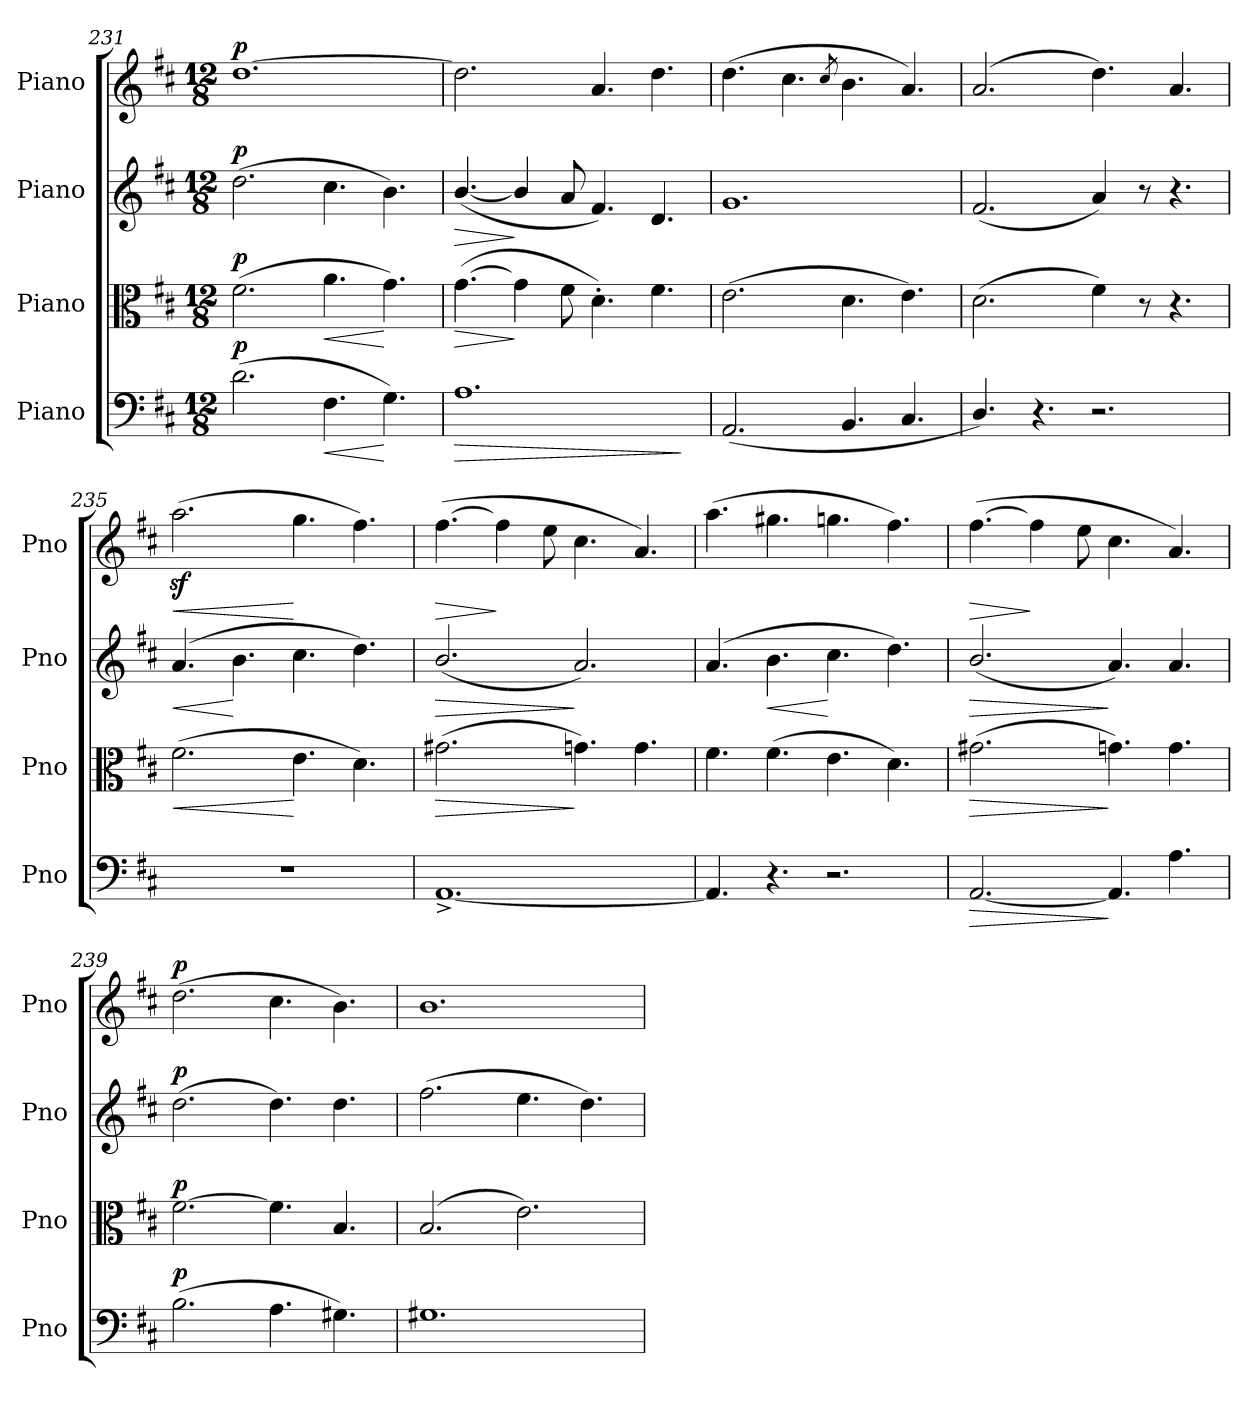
**kern	**dynam	**kern	**dynam	**kern	**dynam	**kern	**dynam
*part4	*part4	*part3	*part3	*part2	*part2	*part1	*part1
*staff4	*staff4	*staff3	*staff3	*staff2	*staff2	*staff1	*staff1
*I"Piano	*	*I"Piano	*	*I"Piano	*	*I"Piano	*
*I'Pno	*	*I'Pno	*	*I'Pno	*	*I'Pno	*
*clefF4	*	*clefC3	*	*clefG2	*	*clefG2	*
*k[f#c#]	*	*k[f#c#]	*	*k[f#c#]	*	*k[f#c#]	*
*M12/8	*	*M12/8	*	*M12/8	*	*M12/8	*
=231	=231	=231	=231	=231	=231	=231	=231
!	!LO:DY:a	!	!LO:DY:a	!	!LO:DY:a	!	!LO:DY:a
(2.d\	p	(2.f#\	p	(2.dd\	p	[1.dd	p
!	!LO:HP:b	!	!LO:HP:b	!	!	!	!
4.F#\	<	4.a\	<	4.cc#\	.	.	.
4.G\)	[	4.g\)	[	4.b\)	.	.	.
!!LO:LB:g=z
=232	=232	=232	=232	=232	=232	=232	=232
!	!LO:HP:b	!	!LO:HP:b	!	!LO:HP:b	!	!
1.A	>	([4.g\	>	([4.b/	>	2.dd\]	.
.	.	4g\]	]	4b/]	]	.	.
.	.	8f#\	.	8a/	.	.	.
.	.	4.d'\)	.	4.f#/)	.	4.a/	.
.	.	4.f#\	.	4.d/	.	4.dd\	.
.	]	.	.	.	.	.	.
=233	=233	=233	=233	=233	=233	=233	=233
(2.AA/	.	(2.e\	.	1.g	.	(4.dd\	.
.	.	.	.	.	.	4.cc#\	.
.	.	.	.	.	.	8qcc#/	.
4.BB/	.	4.d\	.	.	.	4.b\	.
4.C#/	.	4.e\)	.	.	.	4.a/)	.
=234	=234	=234	=234	=234	=234	=234	=234
4.D/)	.	(2.d\	.	(2.f#/	.	(2.a/	.
4.r	.	.	.	.	.	.	.
2.r	.	4f#\)	.	4a/)	.	4.dd\)	.
.	.	8r	.	8r	.	.	.
.	.	4.r	.	4.r	.	4.a/	.
=235	=235	=235	=235	=235	=235	=235	=235
!	!	!	!LO:HP:b	!	!LO:HP:b	!	!LO:HP:b
1.r	.	(2.f#\	<	(4.a/	<	(2.aaz>\	<
.	.	.	.	4.b\	[	.	.
.	.	4.e\	[	4.cc#\	.	4.gg\	[
.	.	4.d\)	.	4.dd\)	.	4.ff#\)	.
=236	=236	=236	=236	=236	=236	=236	=236
!	!	!	!LO:HP:b	!	!LO:HP:b	!	!LO:HP:b
[1.AA^	.	(2.g#X\	>	(2.b/	>	([4.ff#\	>
.	.	.	.	.	.	4ff#\]	]
.	.	.	.	.	.	8ee\	.
.	.	4.gn\)	]	2.a/)	]	4.cc#\	.
.	.	4.g\	.	.	.	4.a/)	.
=237	=237	=237	=237	=237	=237	=237	=237
4.AA/]	.	4.f#\	.	(4.a/	.	(4.aa\	.
!	!	!	!	!	!LO:HP:b	!	!
4.r	.	(4.f#\	.	4.b\	<	4.gg#X\	.
2.r	.	4.e\	.	4.cc#\	[	4.ggn\	.
.	.	4.d\)	.	4.dd\)	.	4.ff#\)	.
=238	=238	=238	=238	=238	=238	=238	=238
!	!LO:HP:b	!	!LO:HP:b	!	!LO:HP:b	!	!LO:HP:b
[2.AA/	>	(2.g#X\	>	(2.b/	>	([4.ff#\	>
.	.	.	.	.	.	4ff#\]	]
.	.	.	.	.	.	8ee\	.
4.AA/]	]	4.gn\)	]	4.a/)	]	4.cc#\	.
4.A\	.	4.g\	.	4.a/	.	4.a/)	.
=239	=239	=239	=239	=239	=239	=239	=239
!	!LO:DY:a	!	!LO:DY:a	!	!LO:DY:a	!	!LO:DY:a
(2.B\	p	[2.f#\	p	(2.dd\	p	(2.dd\	p
4.A\	.	4.f#\]	.	4.dd\)	.	4.cc#\	.
4.G#X\)	.	4.B/	.	4.dd\	.	4.b\)	.
=240	=240	=240	=240	=240	=240	=240	=240
1.G#X	.	(2.B/	.	(2.ff#\	.	1.b	.
.	.	2.e\)	.	4.ee\	.	.	.
.	.	.	.	4.dd\)	.	.	.
=	=	=	=	=	=	=	=
*-	*-	*-	*-	*-	*-	*-	*-
